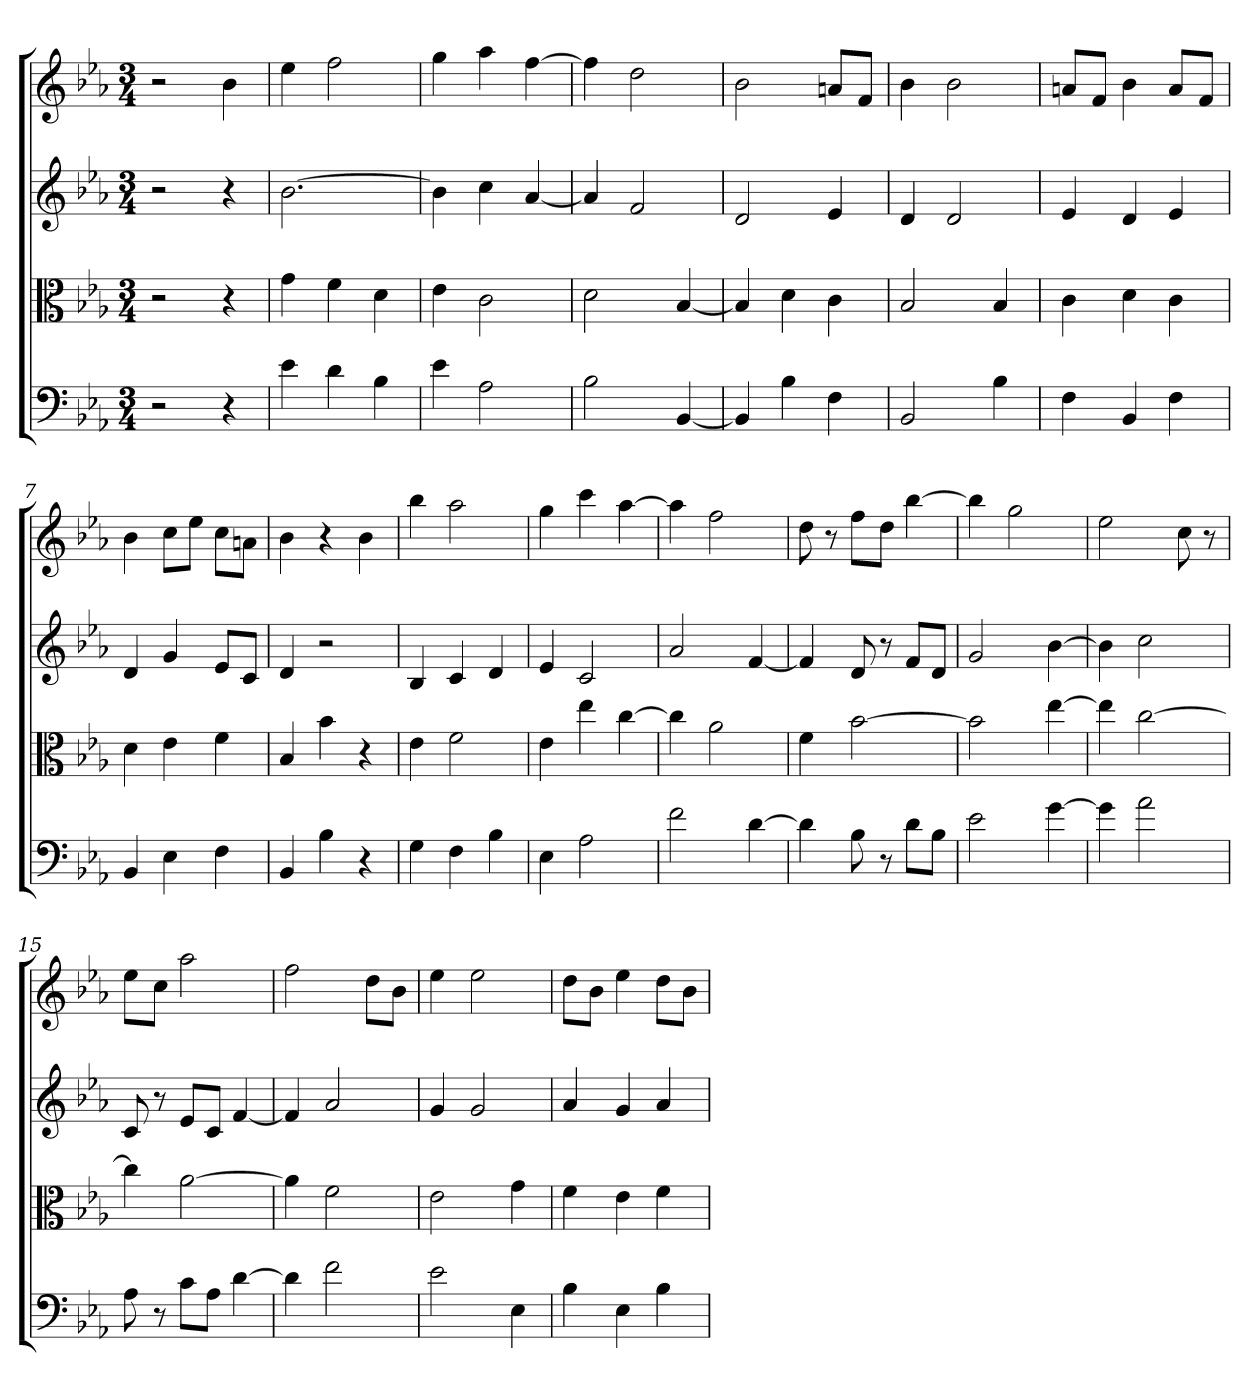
**kern	**kern	**kern	**kern
*part4	*part3	*part2	*part1
*staff4	*staff3	*staff2	*staff1
*clefF4	*clefC3	*clefG2	*clefG2
*k[b-e-a-]	*k[b-e-a-]	*k[b-e-a-]	*k[b-e-a-]
*E-:	*E-:	*E-:	*E-:
*M3/4	*M3/4	*M3/4	*M3/4
=	=	=	=
2r	2r	2r	2r
4r	4r	4r	4b-
=1	=1	=1	=1
4e-	4g	[2.b-	4ee-
4d	4f	.	2ff
4B-	4d	.	.
=2	=2	=2	=2
4e-	4e-	4b-]	4gg
2A-	2c	4cc	4aa-
.	.	[4a-	[4ff
=3	=3	=3	=3
2B-	2d	4a-]	4ff]
.	.	2f	2dd
[4BB-	[4B-	.	.
=4	=4	=4	=4
4BB-]	4B-]	2d	2b-
4B-	4d	.	.
4F	4c	4e-	8an/L
.	.	.	8f/J
=5	=5	=5	=5
2BB-	2B-	4d	4b-
.	.	2d	2b-
4B-	4B-	.	.
=6	=6	=6	=6
4F	4c	4e-	8an/L
.	.	.	8f/J
4BB-	4d	4d	4b-
4F	4c	4e-	8a/L
.	.	.	8f/J
=7	=7	=7	=7
4BB-	4d	4d	4b-
4E-	4e-	4g	8cc\L
.	.	.	8ee-\J
4F	4f	8e-/L	8cc\L
.	.	8c/J	8an\J
=8	=8	=8	=8
4BB-	4B-	4d	4b-
4B-	4b-	2r	4r
4r	4r	.	4b-
=9	=9	=9	=9
4G	4e-	4B-	4bb-
4F	2f	4c	2aa-
4B-	.	4d	.
=10	=10	=10	=10
4E-	4e-	4e-	4gg
2A-	4ee-	2c	4ccc
.	[4cc	.	[4aa-
=11	=11	=11	=11
2f	4cc]	2a-	4aa-]
.	2a-	.	2ff
[4d	.	[4f	.
=12	=12	=12	=12
4d]	4f	4f]	8dd
.	.	.	8r
8B-	[2b-	8d	8ff\L
8r	.	8r	8dd\J
8d\L	.	8f/L	[4bb-
8B-\J	.	8d/J	.
=13	=13	=13	=13
2e-	2b-]	2g	4bb-]
.	.	.	2gg
[4g	[4ee-	[4b-	.
=14	=14	=14	=14
4g]	4ee-]	4b-]	2ee-
2a-	[2cc	2cc	.
.	.	.	8cc
.	.	.	8r
=15	=15	=15	=15
8A-	4cc]	8c	8ee-\L
8r	.	8r	8cc\J
8c\L	[2a-	8e-/L	2aa-
8A-\J	.	8c/J	.
[4d	.	[4f	.
=16	=16	=16	=16
4d]	4a-]	4f]	2ff
2f	2f	2a-	.
.	.	.	8dd\L
.	.	.	8b-\J
=17	=17	=17	=17
2e-	2e-	4g	4ee-
.	.	2g	2ee-
4E-	4g	.	.
=18	=18	=18	=18
4B-	4f	4a-	8dd\L
.	.	.	8b-\J
4E-	4e-	4g	4ee-
4B-	4f	4a-	8dd\L
.	.	.	8b-\J
=	=	=	=
*-	*-	*-	*-
